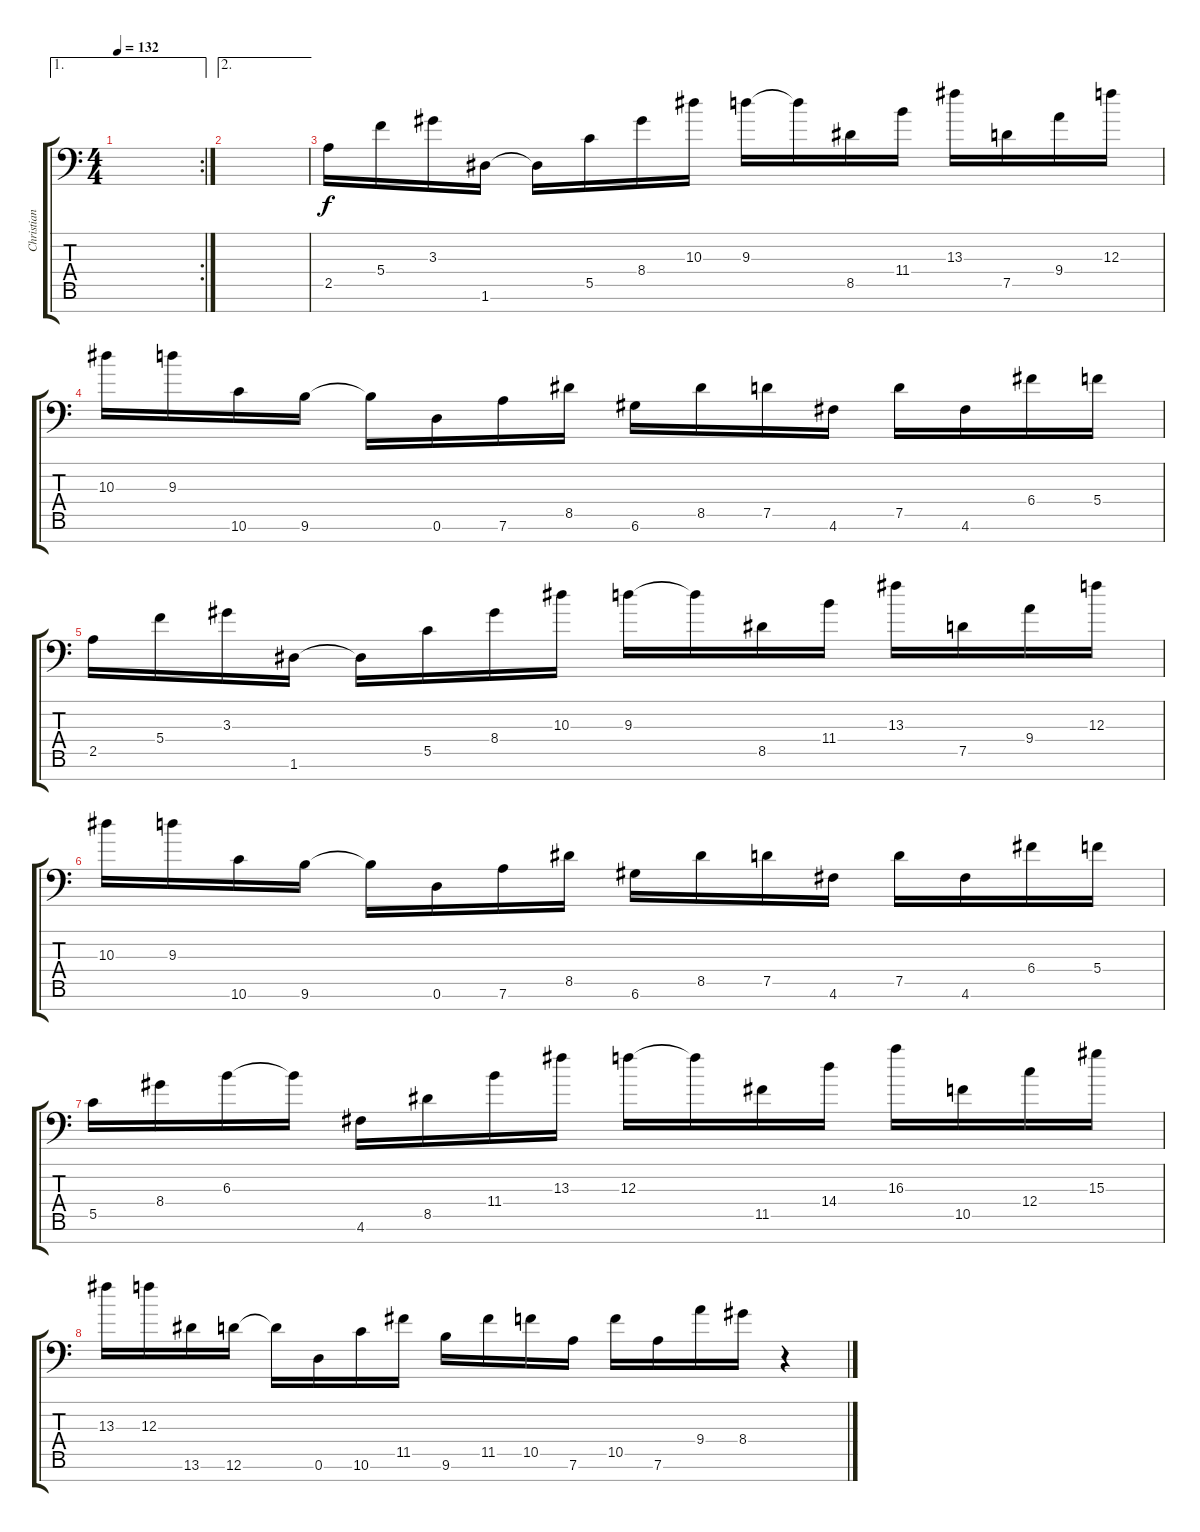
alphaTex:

\track ("Christian Muenzner" "Christian ") {instrument distortionguitar}
\staff {score tabs}
\tuning (D4 A3 F3 C3 G2 D2 C-1) {hide}
\ae 1
\rc 2
\ts (4 4)
\tempo 132
\clef f4
\ks c
|
\ae 2
|
2.5.16 5.4.16 3.3.16 1.6.16 1.6{t}.16 5.5.16 8.4.16 10.3.16 9.3.16 9.3{t}.16 8.5.16 11.4.16 13.3.16 7.5.16 9.4.16 12.3.16 |
10.3.16 9.3.16 10.6.16 9.6.16 9.6{t}.16 0.6.16 7.6.16 8.5.16 6.6.16 8.5.16 7.5.16 4.6.16 7.5.16 4.6.16 6.4.16 5.4.16 |
2.5.16 5.4.16 3.3.16 1.6.16 1.6{t}.16 5.5.16 8.4.16 10.3.16 9.3.16 9.3{t}.16 8.5.16 11.4.16 13.3.16 7.5.16 9.4.16 12.3.16 |
10.3.16 9.3.16 10.6.16 9.6.16 9.6{t}.16 0.6.16 7.6.16 8.5.16 6.6.16 8.5.16 7.5.16 4.6.16 7.5.16 4.6.16 6.4.16 5.4.16 |
5.5.16 8.4.16 6.3.16 6.3{t}.16 4.6.16 8.5.16 11.4.16 13.3.16 12.3.16 12.3{t}.16 11.5.16 14.4.16 16.3.16 10.5.16 12.4.16 15.3.16 |
13.3.16 12.3.16 13.6.16 12.6.16 12.6{t}.16 0.6.16 10.6.16 11.5.16 9.6.16 11.5.16 10.5.16 7.6.16 10.5.16 7.6.16 9.4.16 8.4.16 r.4
